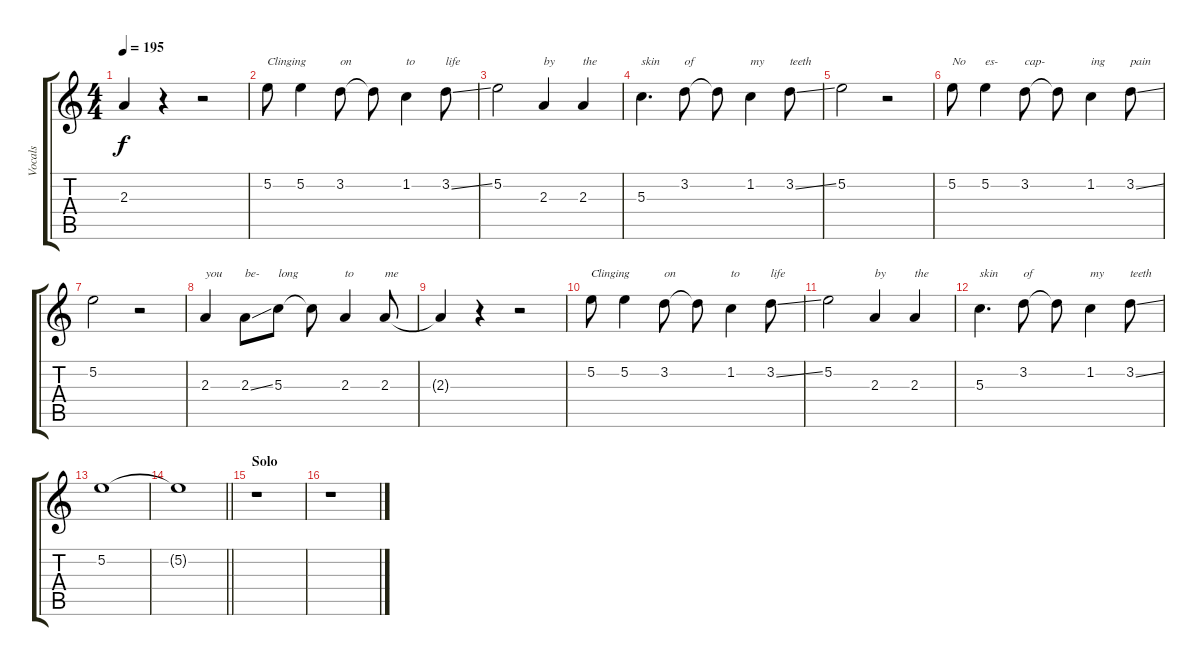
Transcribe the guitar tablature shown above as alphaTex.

\track ("Vocals" "Vocals") {instrument overdrivenguitar}
\staff {score tabs}
\tuning (E4 B3 G3 D3 A2 E2) {hide}
\ts (4 4)
\tempo 195
\clef g2
\ks c
2.3{t}.4{dy f} r.4 r.2 |
5.2.8{txt "Clinging"} 5.2.4 3.2.8{txt "on"} 3.2{t}.8 1.2.4{txt "to"} 3.2{ss}.8{txt "life"} |
5.2.2 2.3.4{txt "by"} 2.3.4{txt "the"} |
5.3.4{d txt "skin"} 3.2.8{txt "of"} 3.2{t}.8 1.2.4{txt "my"} 3.2{ss}.8{txt "teeth"} |
5.2.2 r.2 |
5.2.8{txt "No"} 5.2.4{txt "es-"} 3.2.8{txt "cap-"} 3.2{t}.8 1.2.4{txt "ing"} 3.2{ss}.8{txt "pain"} |
5.2.2 r.2 |
2.3.4{txt "you"} 2.3{ss}.8{txt "be-"} 5.3.8{txt "long"} 5.3{t}.8 2.3.4{txt "to"} 2.3.8{txt "me"} |
2.3{t}.4 r.4 r.2 |
5.2.8{txt "Clinging"} 5.2.4 3.2.8{txt "on"} 3.2{t}.8 1.2.4{txt "to"} 3.2{ss}.8{txt "life"} |
5.2.2 2.3.4{txt "by"} 2.3.4{txt "the"} |
5.3.4{d txt "skin"} 3.2.8{txt "of"} 3.2{t}.8 1.2.4{txt "my"} 3.2{ss}.8{txt "teeth"} |
5.2.1 |
\barLineRight lightlight
5.2{t}.1 |
\section ("" "Solo")
r.1 |
r.1
